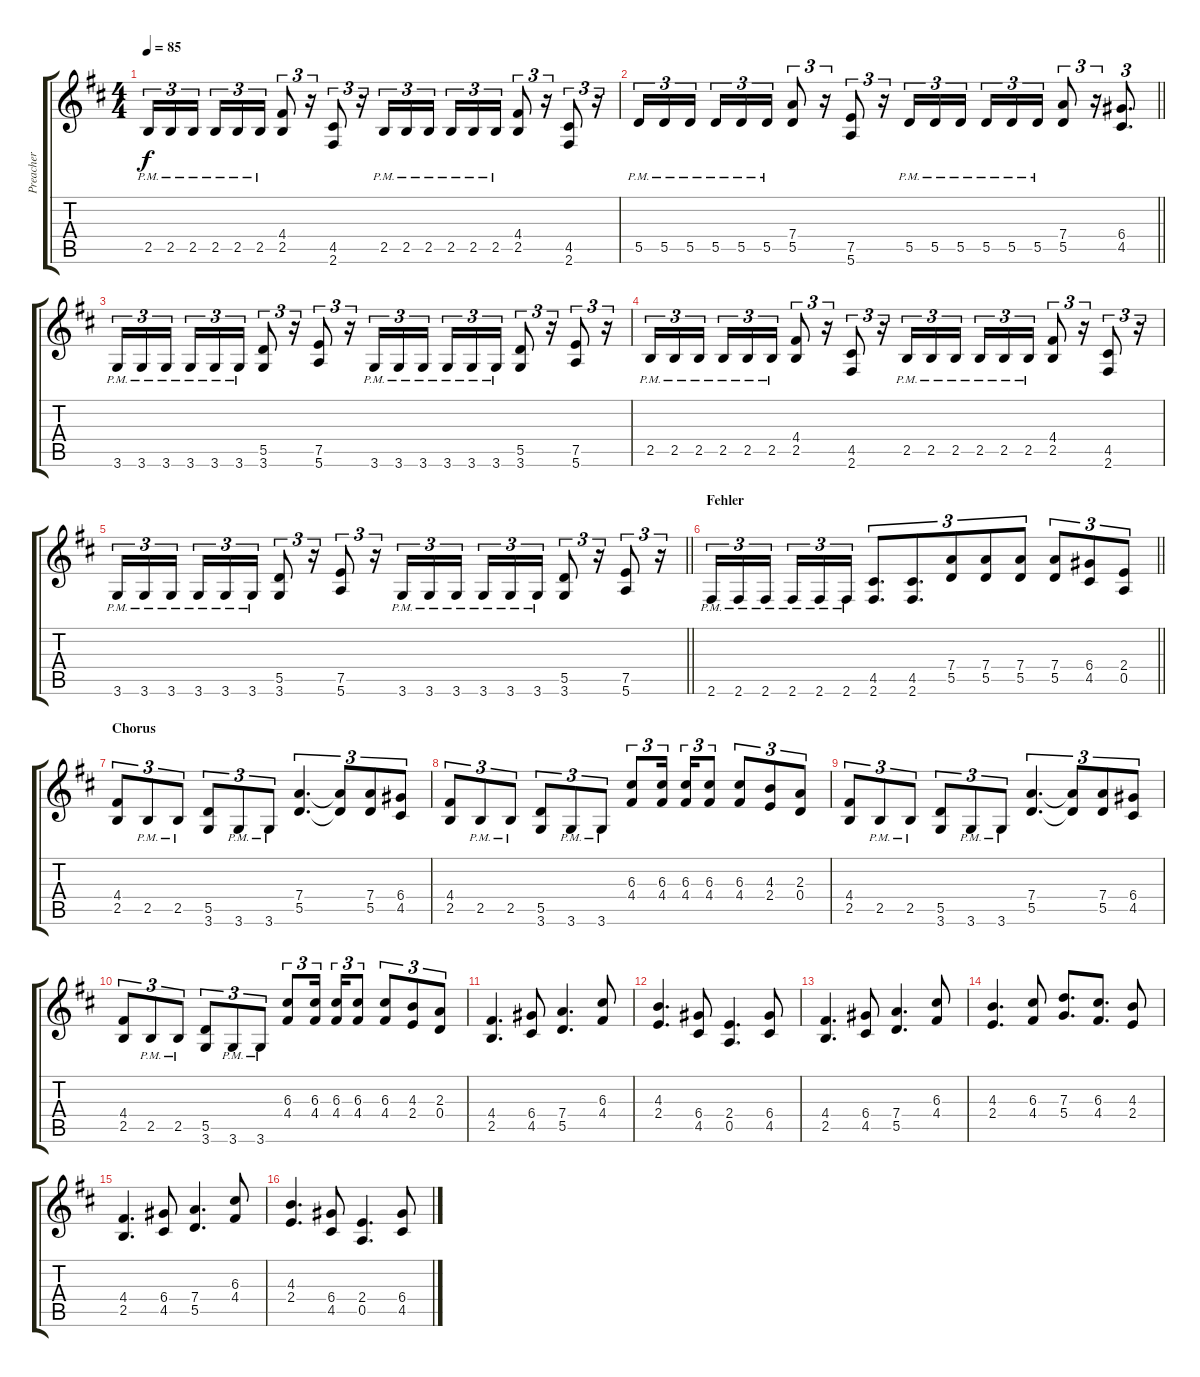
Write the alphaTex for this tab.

\track ("Preacher" "Preacher") {instrument distortionguitar}
\staff {score tabs}
\tuning (E4 B3 G3 D3 A2 E2) {hide}
\ts (4 4)
\tempo 85
\clef g2
\ks bminor
2.5{pm}.16{tu (3 2) dy f} 2.5{pm}.16{tu (3 2)} 2.5{pm}.16{tu (3 2) beam splitsecondary} 2.5{pm}.16{tu (3 2)} 2.5{pm}.16{tu (3 2)} 2.5{pm}.16{tu (3 2)} (4.4 2.5).8{tu (3 2)} r.16{tu (3 2)} (4.5 2.6).8{tu (3 2)} r.16{tu (3 2)} 2.5{pm}.16{tu (3 2)} 2.5{pm}.16{tu (3 2)} 2.5{pm}.16{tu (3 2) beam splitsecondary} 2.5{pm}.16{tu (3 2)} 2.5{pm}.16{tu (3 2)} 2.5{pm}.16{tu (3 2)} (4.4 2.5).8{tu (3 2)} r.16{tu (3 2)} (4.5 2.6).8{tu (3 2)} r.16{tu (3 2)} |
\barLineRight lightlight
5.5{pm}.16{tu (3 2)} 5.5{pm}.16{tu (3 2)} 5.5{pm}.16{tu (3 2) beam splitsecondary} 5.5{pm}.16{tu (3 2)} 5.5{pm}.16{tu (3 2)} 5.5{pm}.16{tu (3 2)} (7.4 5.5).8{tu (3 2)} r.16{tu (3 2)} (7.5 5.6).8{tu (3 2)} r.16{tu (3 2)} 5.5{pm}.16{tu (3 2)} 5.5{pm}.16{tu (3 2)} 5.5{pm}.16{tu (3 2) beam splitsecondary} 5.5{pm}.16{tu (3 2)} 5.5{pm}.16{tu (3 2)} 5.5{pm}.16{tu (3 2)} (7.4 5.5).8{tu (3 2)} r.16{tu (3 2)} (6.4 4.5).8{d tu (3 2)} |
3.6{pm}.16{tu (3 2)} 3.6{pm}.16{tu (3 2)} 3.6{pm}.16{tu (3 2) beam splitsecondary} 3.6{pm}.16{tu (3 2)} 3.6{pm}.16{tu (3 2)} 3.6{pm}.16{tu (3 2)} (5.5 3.6).8{tu (3 2)} r.16{tu (3 2)} (7.5 5.6).8{tu (3 2)} r.16{tu (3 2)} 3.6{pm}.16{tu (3 2)} 3.6{pm}.16{tu (3 2)} 3.6{pm}.16{tu (3 2) beam splitsecondary} 3.6{pm}.16{tu (3 2)} 3.6{pm}.16{tu (3 2)} 3.6{pm}.16{tu (3 2)} (5.5 3.6).8{tu (3 2)} r.16{tu (3 2)} (7.5 5.6).8{tu (3 2)} r.16{tu (3 2)} |
2.5{pm}.16{tu (3 2)} 2.5{pm}.16{tu (3 2)} 2.5{pm}.16{tu (3 2) beam splitsecondary} 2.5{pm}.16{tu (3 2)} 2.5{pm}.16{tu (3 2)} 2.5{pm}.16{tu (3 2)} (4.4 2.5).8{tu (3 2)} r.16{tu (3 2)} (4.5 2.6).8{tu (3 2)} r.16{tu (3 2)} 2.5{pm}.16{tu (3 2)} 2.5{pm}.16{tu (3 2)} 2.5{pm}.16{tu (3 2) beam splitsecondary} 2.5{pm}.16{tu (3 2)} 2.5{pm}.16{tu (3 2)} 2.5{pm}.16{tu (3 2)} (4.4 2.5).8{tu (3 2)} r.16{tu (3 2)} (4.5 2.6).8{tu (3 2)} r.16{tu (3 2)} |
\barLineRight lightlight
3.6{pm}.16{tu (3 2)} 3.6{pm}.16{tu (3 2)} 3.6{pm}.16{tu (3 2) beam splitsecondary} 3.6{pm}.16{tu (3 2)} 3.6{pm}.16{tu (3 2)} 3.6{pm}.16{tu (3 2)} (5.5 3.6).8{tu (3 2)} r.16{tu (3 2)} (7.5 5.6).8{tu (3 2)} r.16{tu (3 2)} 3.6{pm}.16{tu (3 2)} 3.6{pm}.16{tu (3 2)} 3.6{pm}.16{tu (3 2) beam splitsecondary} 3.6{pm}.16{tu (3 2)} 3.6{pm}.16{tu (3 2)} 3.6{pm}.16{tu (3 2)} (5.5 3.6).8{tu (3 2)} r.16{tu (3 2)} (7.5 5.6).8{tu (3 2)} r.16{tu (3 2)} |
\section ("" "Fehler")
\barLineRight lightlight
2.6{pm}.16{tu (3 2)} 2.6{pm}.16{tu (3 2)} 2.6{pm}.16{tu (3 2) beam splitsecondary} 2.6{pm}.16{tu (3 2)} 2.6{pm}.16{tu (3 2)} 2.6{pm}.16{tu (3 2)} (4.5 2.6).8{d tu (3 2)} (4.5 2.6).8{d tu (3 2)} (7.4 5.5).8{tu (3 2)} (7.4 5.5).8{tu (3 2)} (7.4 5.5).8{tu (3 2)} (7.4 5.5).8{tu (3 2)} (6.4 4.5).8{tu (3 2)} (2.4 0.5).8{tu (3 2)} |
\section ("" "Chorus")
(4.4 2.5).8{tu (3 2)} 2.5{pm}.8{tu (3 2)} 2.5{pm}.8{tu (3 2)} (5.5 3.6).8{tu (3 2)} 3.6{pm}.8{tu (3 2)} 3.6{pm}.8{tu (3 2)} (7.4 5.5).4{d tu (3 2)} (7.4{t} 5.5{t}).8{tu (3 2)} (7.4 5.5).8{tu (3 2)} (6.4 4.5).8{tu (3 2)} |
(4.4 2.5).8{tu (3 2)} 2.5{pm}.8{tu (3 2)} 2.5{pm}.8{tu (3 2)} (5.5 3.6).8{tu (3 2)} 3.6{pm}.8{tu (3 2)} 3.6{pm}.8{tu (3 2)} (6.3 4.4).8{tu (3 2)} (6.3 4.4).16{tu (3 2) beam splitsecondary} (6.3 4.4).16{tu (3 2)} (6.3 4.4).8{tu (3 2)} (6.3 4.4).8{tu (3 2)} (4.3 2.4).8{tu (3 2)} (2.3 0.4).8{tu (3 2)} |
(4.4 2.5).8{tu (3 2)} 2.5{pm}.8{tu (3 2)} 2.5{pm}.8{tu (3 2)} (5.5 3.6).8{tu (3 2)} 3.6{pm}.8{tu (3 2)} 3.6{pm}.8{tu (3 2)} (7.4 5.5).4{d tu (3 2)} (7.4{t} 5.5{t}).8{tu (3 2)} (7.4 5.5).8{tu (3 2)} (6.4 4.5).8{tu (3 2)} |
(4.4 2.5).8{tu (3 2)} 2.5{pm}.8{tu (3 2)} 2.5{pm}.8{tu (3 2)} (5.5 3.6).8{tu (3 2)} 3.6{pm}.8{tu (3 2)} 3.6{pm}.8{tu (3 2)} (6.3 4.4).8{tu (3 2)} (6.3 4.4).16{tu (3 2) beam splitsecondary} (6.3 4.4).16{tu (3 2)} (6.3 4.4).8{tu (3 2)} (6.3 4.4).8{tu (3 2)} (4.3 2.4).8{tu (3 2)} (2.3 0.4).8{tu (3 2)} |
(4.4 2.5).4{d} (6.4 4.5).8 (7.4 5.5).4{d} (6.3 4.4).8 |
(4.3 2.4).4{d} (6.4 4.5).8 (2.4 0.5).4{d} (6.4 4.5).8 |
(4.4 2.5).4{d} (6.4 4.5).8 (7.4 5.5).4{d} (6.3 4.4).8 |
(4.3 2.4).4{d} (6.3 4.4).8 (7.3 5.4).8{d} (6.3 4.4).8{d} (4.3 2.4).8 |
(4.4 2.5).4{d} (6.4 4.5).8 (7.4 5.5).4{d} (6.3 4.4).8 |
(4.3 2.4).4{d} (6.4 4.5).8 (2.4 0.5).4{d} (6.4 4.5).8
